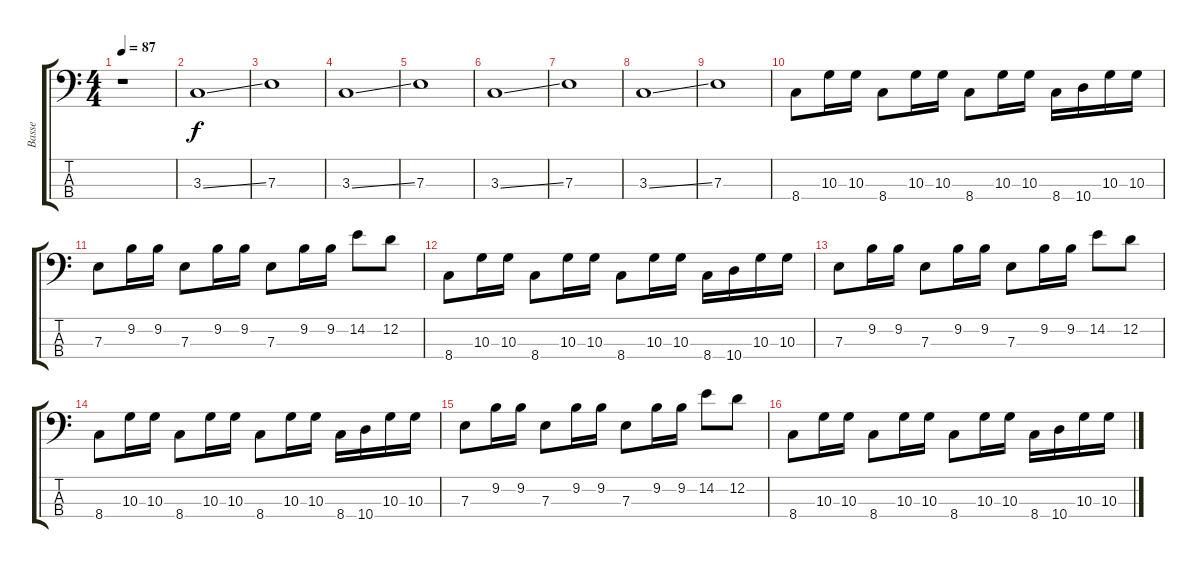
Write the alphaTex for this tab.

\track ("Basse" "Basse") {instrument electricbassfinger}
\staff {score tabs}
\tuning (G2 D2 A1 E1) {hide}
\ts (4 4)
\tempo 87
\clef f4
\ks c
r.1{dy f instrument electricbassfinger} |
3.3{ss}.1 |
7.3.1 |
3.3{ss}.1 |
7.3.1 |
3.3{ss}.1 |
7.3.1 |
3.3{ss}.1 |
7.3.1 |
8.4.8 10.3.16 10.3.16 8.4.8 10.3.16 10.3.16 8.4.8 10.3.16 10.3.16 8.4.16 10.4.16 10.3.16 10.3.16 |
7.3.8 9.2.16 9.2.16 7.3.8 9.2.16 9.2.16 7.3.8 9.2.16 9.2.16 14.2.8 12.2.8 |
8.4.8 10.3.16 10.3.16 8.4.8 10.3.16 10.3.16 8.4.8 10.3.16 10.3.16 8.4.16 10.4.16 10.3.16 10.3.16 |
7.3.8 9.2.16 9.2.16 7.3.8 9.2.16 9.2.16 7.3.8 9.2.16 9.2.16 14.2.8 12.2.8 |
8.4.8 10.3.16 10.3.16 8.4.8 10.3.16 10.3.16 8.4.8 10.3.16 10.3.16 8.4.16 10.4.16 10.3.16 10.3.16 |
7.3.8 9.2.16 9.2.16 7.3.8 9.2.16 9.2.16 7.3.8 9.2.16 9.2.16 14.2.8 12.2.8 |
8.4.8 10.3.16 10.3.16 8.4.8 10.3.16 10.3.16 8.4.8 10.3.16 10.3.16 8.4.16 10.4.16 10.3.16 10.3.16
